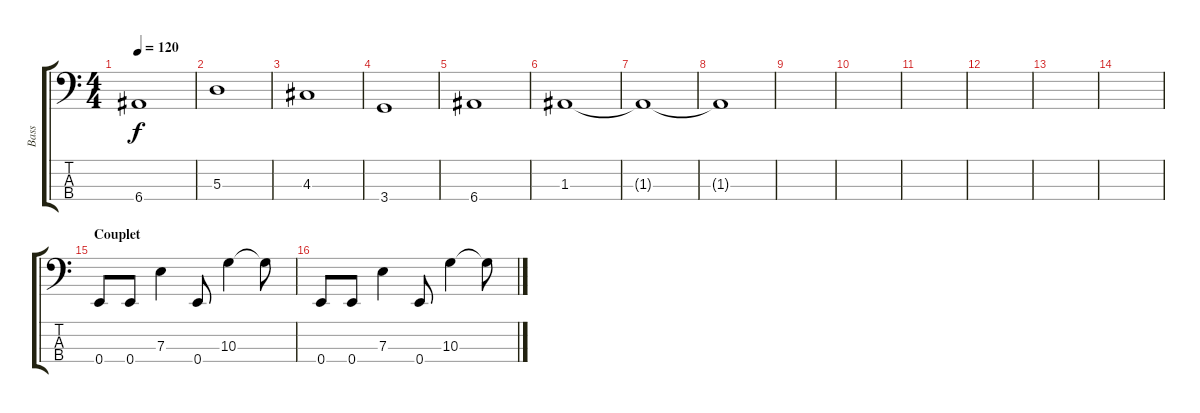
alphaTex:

\track ("Bass" "Bass") {instrument electricbassfinger}
\staff {score tabs}
\tuning (G2 D2 A1 E1) {hide}
\ts (4 4)
\tempo 120
\clef f4
\ks c
6.4.1{dy f} |
5.3.1 |
4.3.1 |
3.4.1 |
6.4.1 |
1.3.1 |
1.3{t}.1 |
1.3{t}.1 |
|
|
\section ("" "")
|
|
|
|
\section ("" "Couplet")
0.4.8 0.4.8 7.3.4 0.4.8 10.3.4 10.3{t}.8 |
0.4.8 0.4.8 7.3.4 0.4.8 10.3.4 10.3{t}.8
